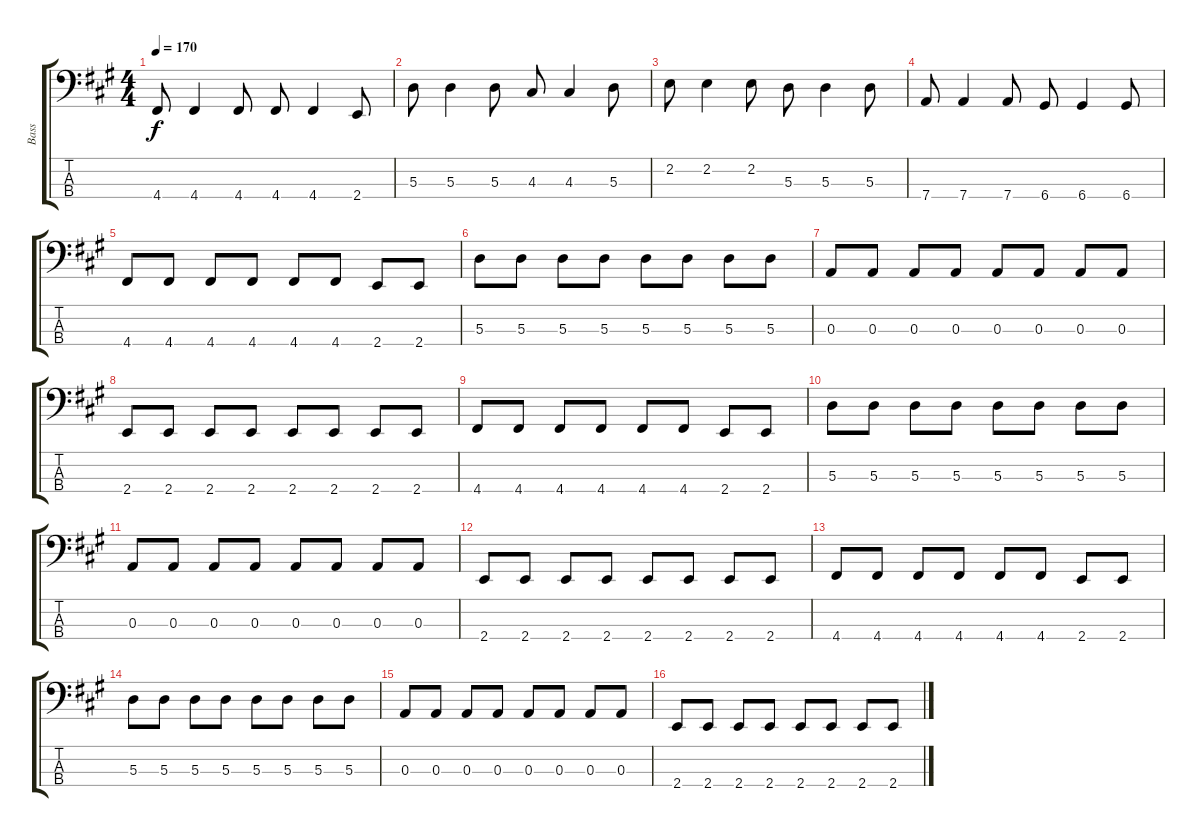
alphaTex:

\track ("Bass" "Bass") {instrument electricbasspick}
\staff {score tabs}
\tuning (G2 D2 A1 D1) {hide}
\ts (4 4)
\tempo 170
\clef f4
\ks a
4.4.8{dy f} 4.4.4 4.4.8 4.4.8 4.4.4 2.4.8 |
5.3.8 5.3.4 5.3.8 4.3.8 4.3.4 5.3.8 |
2.2.8 2.2.4 2.2.8 5.3.8 5.3.4 5.3.8 |
7.4.8 7.4.4 7.4.8 6.4.8 6.4.4 6.4.8 |
4.4.8 4.4.8 4.4.8 4.4.8 4.4.8 4.4.8 2.4.8 2.4.8 |
5.3.8 5.3.8 5.3.8 5.3.8 5.3.8 5.3.8 5.3.8 5.3.8 |
0.3.8 0.3.8 0.3.8 0.3.8 0.3.8 0.3.8 0.3.8 0.3.8 |
2.4.8 2.4.8 2.4.8 2.4.8 2.4.8 2.4.8 2.4.8 2.4.8 |
4.4.8 4.4.8 4.4.8 4.4.8 4.4.8 4.4.8 2.4.8 2.4.8 |
5.3.8 5.3.8 5.3.8 5.3.8 5.3.8 5.3.8 5.3.8 5.3.8 |
0.3.8 0.3.8 0.3.8 0.3.8 0.3.8 0.3.8 0.3.8 0.3.8 |
2.4.8 2.4.8 2.4.8 2.4.8 2.4.8 2.4.8 2.4.8 2.4.8 |
4.4.8 4.4.8 4.4.8 4.4.8 4.4.8 4.4.8 2.4.8 2.4.8 |
5.3.8 5.3.8 5.3.8 5.3.8 5.3.8 5.3.8 5.3.8 5.3.8 |
0.3.8 0.3.8 0.3.8 0.3.8 0.3.8 0.3.8 0.3.8 0.3.8 |
2.4.8 2.4.8 2.4.8 2.4.8 2.4.8 2.4.8 2.4.8 2.4.8
